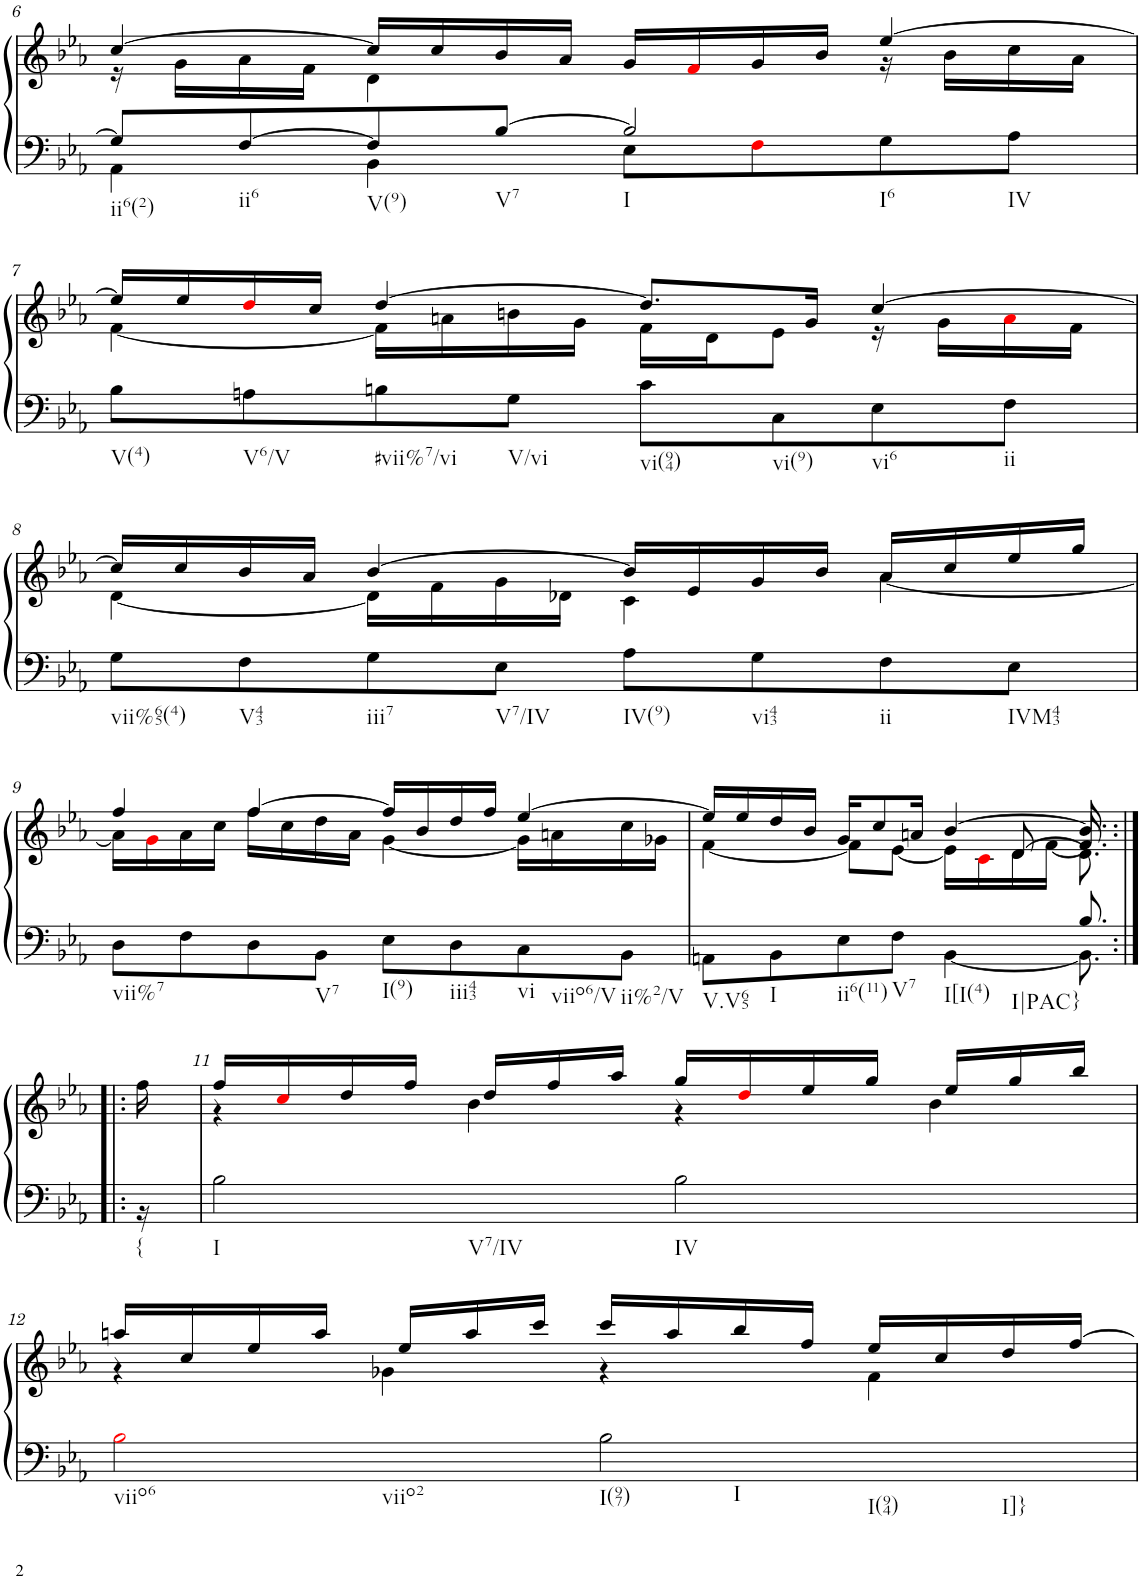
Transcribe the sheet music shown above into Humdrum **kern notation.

**kern	**kern
*part1	*part1
*staff2	*staff1
*I"Klavier linke Hand	*
!!LO:PB:g=z
*clefF4	*clefG2
*k[b-e-a-]	*k[b-e-a-]
*M4/4	*M4/4
=6	=6
*^	*^
!LO:TX:b:t=ii6(2)	!	!	!
8G/L]	4AA-\	[4cc/	16r
.	.	.	16g\LL
!LO:TX:b:t=ii6	!	!	!
[8F/	.	.	16a-\
.	.	.	16f\JJ
!LO:TX:b:t=V(9)	!	!	!
8F/]	4BB-\	16cc/LL]	4d\
.	.	16cc/	.
!LO:TX:b:t=V7	!	!	!
[8B-/J	.	16b-/	.
.	.	16a-/JJ	.
!LO:TX:b:t=I	!	!	!
!LO:TX:b:t=I6	!	!	!
!LO:TX:b:t=IV	!	!	!
2B-/]	8E-\L	16g/LL	4ryy
.	.	16fi/	.
.	8Fi\	16g/	.
.	.	16b-/JJ	.
.	8G\	[4ee-/	16r
.	.	.	16b-\LL
.	8A-\J	.	16cc\
.	.	.	16a-\JJ
!!LO:LB:g=z	!!
=7	=7	=7	=7
!LO:TX:b:t=V(4)	!	!	!
!LO:TX:b:t=V6/V	!	!	!
!LO:TX:b:t=#vii%7/vi	!	!	!
!LO:TX:b:t=V/vi	!	!	!
!LO:TX:b:t=vi(94)	!	!	!
!LO:TX:b:t=vi(9)	!	!	!
!LO:TX:b:t=vi6	!	!	!
!LO:TX:b:t=ii	!	!	!
1ryy	8B-\L	16ee-/LL]	[4f\
.	.	16ee-/	.
.	8An\	16ddi/	.
.	.	16cc/JJ	.
.	8Bn\	[4dd/	16f\LL]
.	.	.	16an\
.	8G\J	.	16bn\
.	.	.	16g\JJ
.	8c\L	8.dd/L]	16f\LL
.	.	.	16d\J
.	8C\	.	8e-\J
.	.	16g/Jk	.
.	8E-\	[4cc/	16r
.	.	.	16g\LL
.	8F\J	.	16ai\
.	.	.	16f\JJ
!!LO:LB:g=z	!!
=8	=8	=8	=8
!LO:TX:b:t=vii%65(4)	!	!	!
!LO:TX:b:t=V43	!	!	!
!LO:TX:b:t=iii7	!	!	!
!LO:TX:b:t=V7/IV	!	!	!
!LO:TX:b:t=IV(9)	!	!	!
!LO:TX:b:t=vi43	!	!	!
!LO:TX:b:t=ii	!	!	!
!LO:TX:b:t=IVM43	!	!	!
1ryy	8G\L	16cc/LL]	[4d\
.	.	16cc/	.
.	8F\	16b-/	.
.	.	16a-/JJ	.
.	8G\	[4b-/	16d\LL]
.	.	.	16f\
.	8E-\J	.	16g\
.	.	.	16d-X\JJ
.	8A-\L	16b-/LL]	4c\
.	.	16e-/	.
.	8G\	16g/	.
.	.	16b-/JJ	.
.	8F\	16a-/LL	[4a-\
.	.	16cc/	.
.	8E-\J	16ee-/	.
.	.	16gg/JJ	.
!!LO:LB:g=z	!!
=9	=9	=9	=9
!LO:TX:b:t=vii%7	!	!	!
!LO:TX:b:t=V7	!	!	!
!LO:TX:b:t=I(9)	!	!	!
!LO:TX:b:t=iii43	!	!	!
!LO:TX:b:t=vi	!	!	!
!LO:TX:b:t=viio6/V	!	!	!
!LO:TX:b:t=ii%2/V	!	!	!
1ryy	8D\L	4ff/	16a-\LL]
.	.	.	16gi\
.	8F\	.	16a-\
.	.	.	16cc\JJ
.	8D\	[4ff/	16ff\LL
.	.	.	16cc\
.	8BB-\J	.	16dd\
.	.	.	16a-\JJ
.	8E-\L	16ff/LL]	[4g\
.	.	16b-/	.
.	8D\	16dd/	.
.	.	16ff/JJ	.
.	8C\	[4ee-/	16g\LL]
.	.	.	16an\
.	8BB-\J	.	16cc\
.	.	.	16g-X\JJ
=10	=10	=10	=10
*	*	*	*^
!LO:TX:b:t=V.V65	!	!	!	!
!LO:TX:b:t=I	!	!	!	!
4ryy	8AAn\L	16ee-/LL]	[4f\	8ryy
.	.	16ee-/	.	.
*	*	*	*v	*v
.	8BB-\	16dd/	.
.	.	16b-/JJ	.
!LO:TX:b:t=ii6(11)	!	!	!
!LO:TX:b:t=V7	!	!	!
4ryy	8E-\	16g/KL	8f\L]
.	.	8cc/	.
.	8F\J	.	[8e-\J
.	.	16an/Jk	.
!LO:TX:b:t=I[I(4)	!	!	!
!LO:TX:b:t=I|PAC}	!	!	!
4ryy	[4BB-\	[4b-/	16e-\LL]
.	.	.	16ci\
*	*	*	*^
.	.	.	16d\	[8d/
.	.	.	[16f\JJ	.
8.B-/	8.BB-\]	8.b-/]	8.f/]	8.d\]
!!LO:LB:g=z
=10X1:|!|:	=10X1:|!|:	=10X1:|!|:	=10X1:|!|:	=10X1:|!|:
!LO:TX:b:t={	!	!	!	!
*	*	*v	*v	*v
16ryy	16r	16ff\
=11	=11	=11
*	*	*^
!LO:TX:b:t=I	!	!	!
!LO:TX:b:t=V7/IV	!	!	!
!LO:TX:b:t=IV	!	!	!
1ryy	2B-\	16ff/LL	4r
.	.	16cci/	.
.	.	16dd/	.
.	.	16ff/JJ	.
.	.	16ryy	4b-\
.	.	16dd/LL	.
.	.	16ff/	.
.	.	16aa-/JJ	.
.	2B-\	16gg/LL	4r
.	.	16ddi/	.
.	.	16ee-/	.
.	.	16gg/JJ	.
.	.	16ryy	4b-\
.	.	16ee-/LL	.
.	.	16gg/	.
.	.	16bb-/JJ	.
!!LO:LB:g=z	!!
=12	=12	=12	=12
!LO:TX:b:t=viio6	!	!	!
!LO:TX:b:t=viio2	!	!	!
!LO:TX:b:t=I(97)	!	!	!
!LO:TX:b:t=I	!	!	!
!LO:TX:b:t=I(94)	!	!	!
!LO:TX:b:t=I]}	!	!	!
1ryy	2B-i\	16aan/LL	4r
.	.	16cc/	.
.	.	16ee-/	.
.	.	16aa/JJ	.
.	.	16ryy	4g-X\
.	.	16ee-/LL	.
.	.	16aa/	.
.	.	16ccc/JJ	.
.	2B-\	16ccc/LL	4r
.	.	16aa/	.
.	.	16bb-/	.
.	.	16ff/JJ	.
.	.	16ee-/LL	4f\
.	.	16cc/	.
.	.	16dd/	.
.	.	[16ff/JJ	.
*v	*v	*	*
*	*v	*v
=	=
*-	*-
